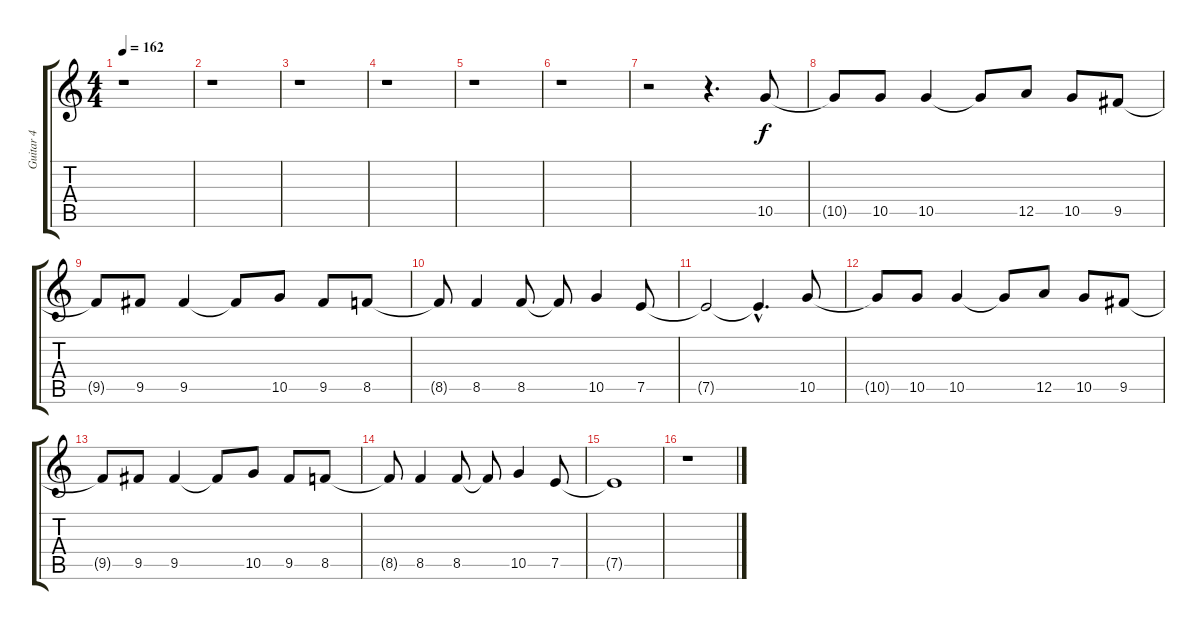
\track ("Guitar 4" "Guitar 4") {instrument overdrivenguitar}
\staff {score tabs}
\tuning (E4 B3 G3 D3 A2 E2) {hide}
\ts (4 4)
\tempo 162
\clef g2
\ks c
r.1{dy f} |
r.1 |
r.1 |
r.1 |
r.1 |
r.1 |
r.2 r.4{d} 10.5.8 |
10.5{t}.8 10.5.8 10.5.4 10.5{t}.8 12.5.8 10.5.8 9.5.8 |
9.5{t}.8 9.5.8 9.5.4 9.5{t}.8 10.5.8 9.5.8 8.5.8 |
8.5{t}.8 8.5.4 8.5.8 8.5{t}.8 10.5.4 7.5.8 |
7.5{t}.2 7.5{hac t}.4{d} 10.5.8 |
10.5{t}.8 10.5.8 10.5.4 10.5{t}.8 12.5.8 10.5.8 9.5.8 |
9.5{t}.8 9.5.8 9.5.4 9.5{t}.8 10.5.8 9.5.8 8.5.8 |
8.5{t}.8 8.5.4 8.5.8 8.5{t}.8 10.5.4 7.5.8 |
7.5{t}.1 |
r.1
